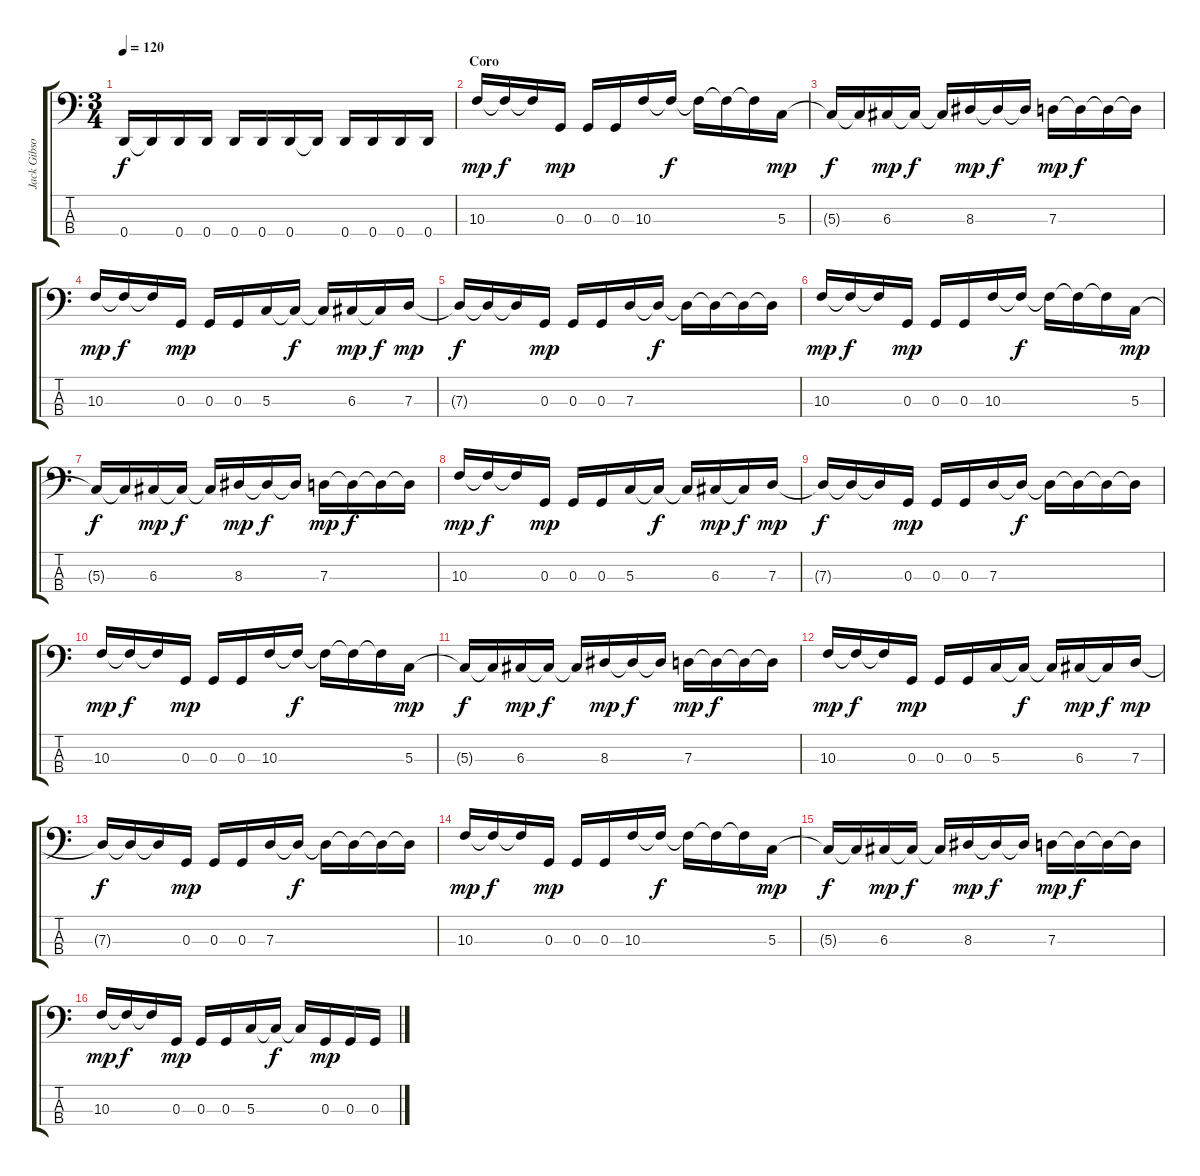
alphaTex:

\track ("Jack Gibson" "Jack Gibso") {instrument electricbassfinger}
\staff {score tabs}
\tuning (F2 C2 G1 D1) {hide}
\ts (3 4)
\tempo 120
\clef f4
\ks c
0.4.16{dy f} 0.4{t}.16 0.4.16 0.4.16 0.4.16 0.4.16 0.4.16 0.4{t}.16 0.4.16 0.4.16 0.4.16 0.4.16 |
\section ("" "Coro")
10.3.16{dy mp} 10.3{t}.16{dy f} 10.3{t}.16 0.3.16{dy mp} 0.3.16 0.3.16 10.3.16 10.3{t}.16{dy f} 10.3{t}.16 10.3{t}.16 10.3{t}.16 5.3.16{dy mp} |
5.3{t}.16{dy f} 5.3{t}.16 6.3.16{dy mp} 6.3{t}.16{dy f} 6.3{t}.16 8.3.16{dy mp} 8.3{t}.16{dy f} 8.3{t}.16 7.3.16{dy mp} 7.3{t}.16{dy f} 7.3{t}.16 7.3{t}.16 |
10.3.16{dy mp} 10.3{t}.16{dy f} 10.3{t}.16 0.3.16{dy mp} 0.3.16 0.3.16 5.3.16 5.3{t}.16{dy f} 5.3{t}.16 6.3.16{dy mp} 6.3{t}.16{dy f} 7.3.16{dy mp} |
7.3{t}.16{dy f} 7.3{t}.16 7.3{t}.16 0.3.16{dy mp} 0.3.16 0.3.16 7.3.16 7.3{t}.16{dy f} 7.3{t}.16 7.3{t}.16 7.3{t}.16 7.3{t}.16 |
10.3.16{dy mp} 10.3{t}.16{dy f} 10.3{t}.16 0.3.16{dy mp} 0.3.16 0.3.16 10.3.16 10.3{t}.16{dy f} 10.3{t}.16 10.3{t}.16 10.3{t}.16 5.3.16{dy mp} |
5.3{t}.16{dy f} 5.3{t}.16 6.3.16{dy mp} 6.3{t}.16{dy f} 6.3{t}.16 8.3.16{dy mp} 8.3{t}.16{dy f} 8.3{t}.16 7.3.16{dy mp} 7.3{t}.16{dy f} 7.3{t}.16 7.3{t}.16 |
10.3.16{dy mp} 10.3{t}.16{dy f} 10.3{t}.16 0.3.16{dy mp} 0.3.16 0.3.16 5.3.16 5.3{t}.16{dy f} 5.3{t}.16 6.3.16{dy mp} 6.3{t}.16{dy f} 7.3.16{dy mp} |
7.3{t}.16{dy f} 7.3{t}.16 7.3{t}.16 0.3.16{dy mp} 0.3.16 0.3.16 7.3.16 7.3{t}.16{dy f} 7.3{t}.16 7.3{t}.16 7.3{t}.16 7.3{t}.16 |
10.3.16{dy mp} 10.3{t}.16{dy f} 10.3{t}.16 0.3.16{dy mp} 0.3.16 0.3.16 10.3.16 10.3{t}.16{dy f} 10.3{t}.16 10.3{t}.16 10.3{t}.16 5.3.16{dy mp} |
5.3{t}.16{dy f} 5.3{t}.16 6.3.16{dy mp} 6.3{t}.16{dy f} 6.3{t}.16 8.3.16{dy mp} 8.3{t}.16{dy f} 8.3{t}.16 7.3.16{dy mp} 7.3{t}.16{dy f} 7.3{t}.16 7.3{t}.16 |
10.3.16{dy mp} 10.3{t}.16{dy f} 10.3{t}.16 0.3.16{dy mp} 0.3.16 0.3.16 5.3.16 5.3{t}.16{dy f} 5.3{t}.16 6.3.16{dy mp} 6.3{t}.16{dy f} 7.3.16{dy mp} |
7.3{t}.16{dy f} 7.3{t}.16 7.3{t}.16 0.3.16{dy mp} 0.3.16 0.3.16 7.3.16 7.3{t}.16{dy f} 7.3{t}.16 7.3{t}.16 7.3{t}.16 7.3{t}.16 |
10.3.16{dy mp} 10.3{t}.16{dy f} 10.3{t}.16 0.3.16{dy mp} 0.3.16 0.3.16 10.3.16 10.3{t}.16{dy f} 10.3{t}.16 10.3{t}.16 10.3{t}.16 5.3.16{dy mp} |
5.3{t}.16{dy f} 5.3{t}.16 6.3.16{dy mp} 6.3{t}.16{dy f} 6.3{t}.16 8.3.16{dy mp} 8.3{t}.16{dy f} 8.3{t}.16 7.3.16{dy mp} 7.3{t}.16{dy f} 7.3{t}.16 7.3{t}.16 |
10.3.16{dy mp} 10.3{t}.16{dy f} 10.3{t}.16 0.3.16{dy mp} 0.3.16 0.3.16 5.3.16 5.3{t}.16{dy f} 5.3{t}.16 0.3.16{dy mp} 0.3.16 0.3.16
